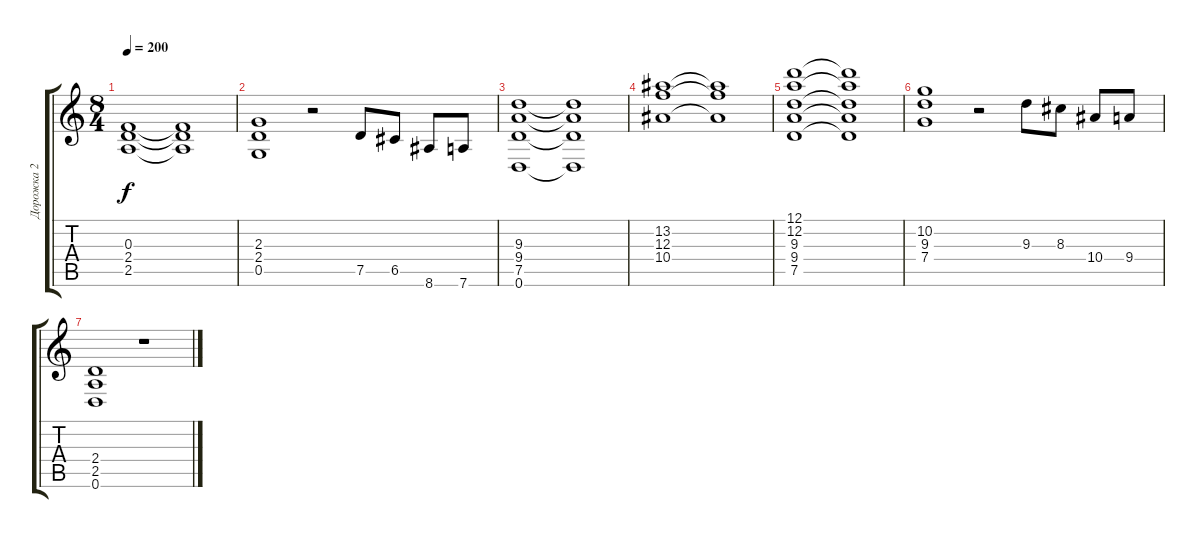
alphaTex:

\track ("Дорожка 2" "Дорожка 2") {instrument distortionguitar}
\staff {score tabs}
\tuning (D4 A3 F3 C3 G2 D2) {hide}
\ts (8 4)
\tempo 200
\clef g2
\ks c
(0.3 2.4 2.5).1{dy f} (0.3{t} 2.4{t} 2.5{t}).1 |
(2.3 2.4 0.5).1 r.2 7.5.8 6.5.8 8.6.8 7.6.8 |
(9.3 9.4 7.5 0.6).1 (9.3{t} 9.4{t} 7.5{t} 0.6{t}).1 |
(13.2 12.3 10.4).1 (13.2{t} 12.3{t} 10.4{t}).1 |
(12.1 12.2 9.3 9.4 7.5).1 (12.1{t} 12.2{t} 9.3{t} 9.4{t} 7.5{t}).1 |
(10.2 9.3 7.4).1 r.2 9.3.8 8.3.8 10.4.8 9.4.8 |
(2.4 2.5 0.6).1 r.1
